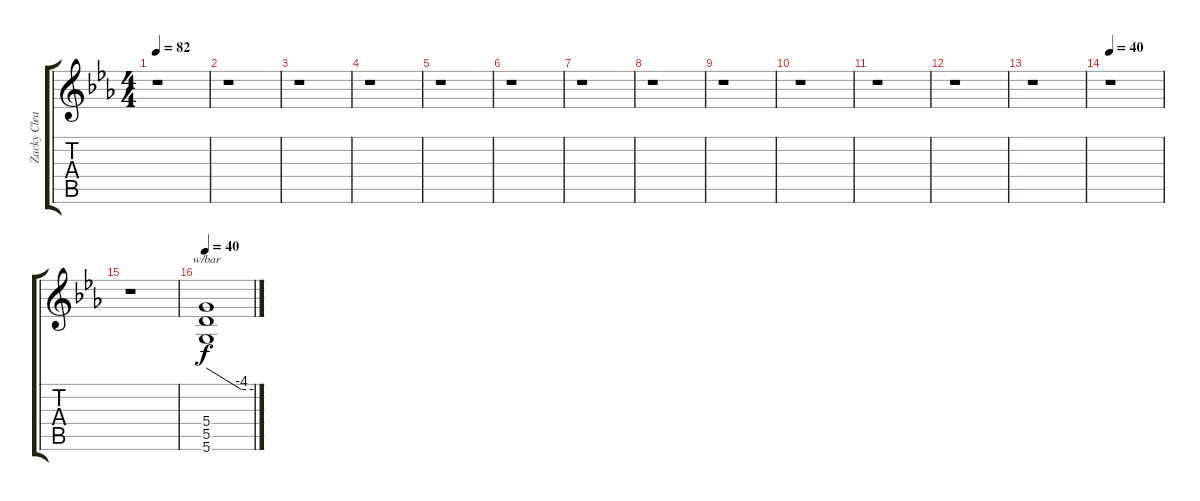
\track ("Zacky Clean" "Zacky Clea") {instrument electricguitarclean}
\staff {score tabs}
\tuning (E4 B3 G3 D3 A2 D2) {hide}
\ts (4 4)
\tempo 82
\clef g2
\ks eb
r.1{dy f} |
r.1 |
r.1 |
r.1 |
r.1 |
r.1 |
r.1 |
r.1 |
r.1 |
r.1 |
r.1 |
r.1 |
r.1 |
\tempo 40
r.1 |
r.1 |
\tempo 40
(5.4 5.5 5.6).1{tbe (custom default 0 0 45 -16 60 -16)}
